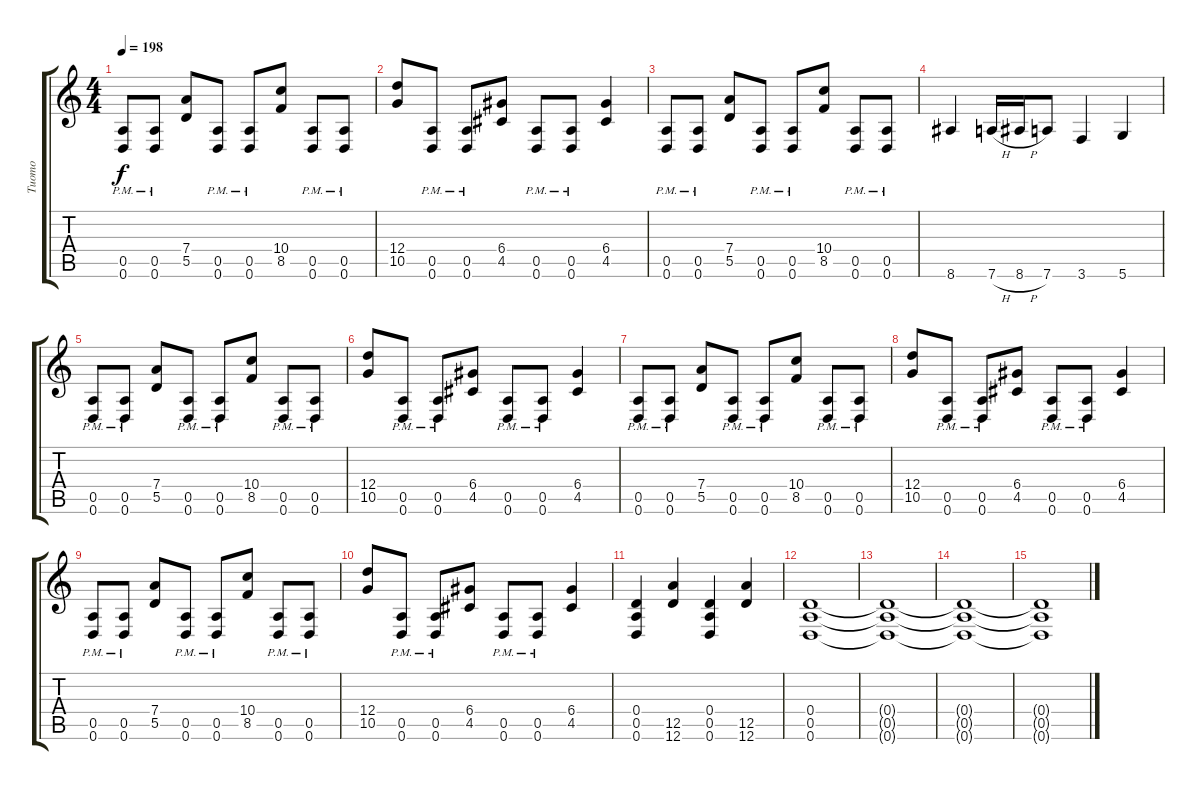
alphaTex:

\track ("Tuomo" "Tuomo") {instrument distortionguitar}
\staff {score tabs}
\tuning (E4 B3 G3 D3 A2 D2) {hide}
\ts (4 4)
\tempo 198
\clef g2
\ks c
(0.5{pm} 0.6{pm}).8{dy f} (0.5{pm} 0.6{pm}).8 (7.4 5.5).8 (0.5{pm} 0.6{pm}).8 (0.5{pm} 0.6{pm}).8 (10.4 8.5).8 (0.5{pm} 0.6{pm}).8 (0.5{pm} 0.6{pm}).8 |
(12.4 10.5).8 (0.5{pm} 0.6{pm}).8 (0.5{pm} 0.6{pm}).8 (6.4 4.5).8 (0.5{pm} 0.6{pm}).8 (0.5{pm} 0.6{pm}).8 (6.4 4.5).4 |
(0.5{pm} 0.6{pm}).8 (0.5{pm} 0.6{pm}).8 (7.4 5.5).8 (0.5{pm} 0.6{pm}).8 (0.5{pm} 0.6{pm}).8 (10.4 8.5).8 (0.5{pm} 0.6{pm}).8 (0.5{pm} 0.6{pm}).8 |
8.6.4 7.6{h}.16 8.6{h}.16 7.6.8 3.6.4 5.6.4 |
(0.5{pm} 0.6{pm}).8 (0.5{pm} 0.6{pm}).8 (7.4 5.5).8 (0.5{pm} 0.6{pm}).8 (0.5{pm} 0.6{pm}).8 (10.4 8.5).8 (0.5{pm} 0.6{pm}).8 (0.5{pm} 0.6{pm}).8 |
(12.4 10.5).8 (0.5{pm} 0.6{pm}).8 (0.5{pm} 0.6{pm}).8 (6.4 4.5).8 (0.5{pm} 0.6{pm}).8 (0.5{pm} 0.6{pm}).8 (6.4 4.5).4 |
(0.5{pm} 0.6{pm}).8 (0.5{pm} 0.6{pm}).8 (7.4 5.5).8 (0.5{pm} 0.6{pm}).8 (0.5{pm} 0.6{pm}).8 (10.4 8.5).8 (0.5{pm} 0.6{pm}).8 (0.5{pm} 0.6{pm}).8 |
(12.4 10.5).8 (0.5{pm} 0.6{pm}).8 (0.5{pm} 0.6{pm}).8 (6.4 4.5).8 (0.5{pm} 0.6{pm}).8 (0.5{pm} 0.6{pm}).8 (6.4 4.5).4 |
(0.5{pm} 0.6{pm}).8 (0.5{pm} 0.6{pm}).8 (7.4 5.5).8 (0.5{pm} 0.6{pm}).8 (0.5{pm} 0.6{pm}).8 (10.4 8.5).8 (0.5{pm} 0.6{pm}).8 (0.5{pm} 0.6{pm}).8 |
(12.4 10.5).8 (0.5{pm} 0.6{pm}).8 (0.5{pm} 0.6{pm}).8 (6.4 4.5).8 (0.5{pm} 0.6{pm}).8 (0.5{pm} 0.6{pm}).8 (6.4 4.5).4 |
(0.4 0.5 0.6).4 (12.5 12.6).4{instrument guitarfretnoise} (0.4 0.5 0.6).4{instrument distortionguitar} (12.5 12.6).4{instrument guitarfretnoise} |
(0.4 0.5 0.6).1{instrument distortionguitar} |
(0.4{t} 0.5{t} 0.6{t}).1 |
(0.4{t} 0.5{t} 0.6{t}).1 |
(0.4{t} 0.5{t} 0.6{t}).1
